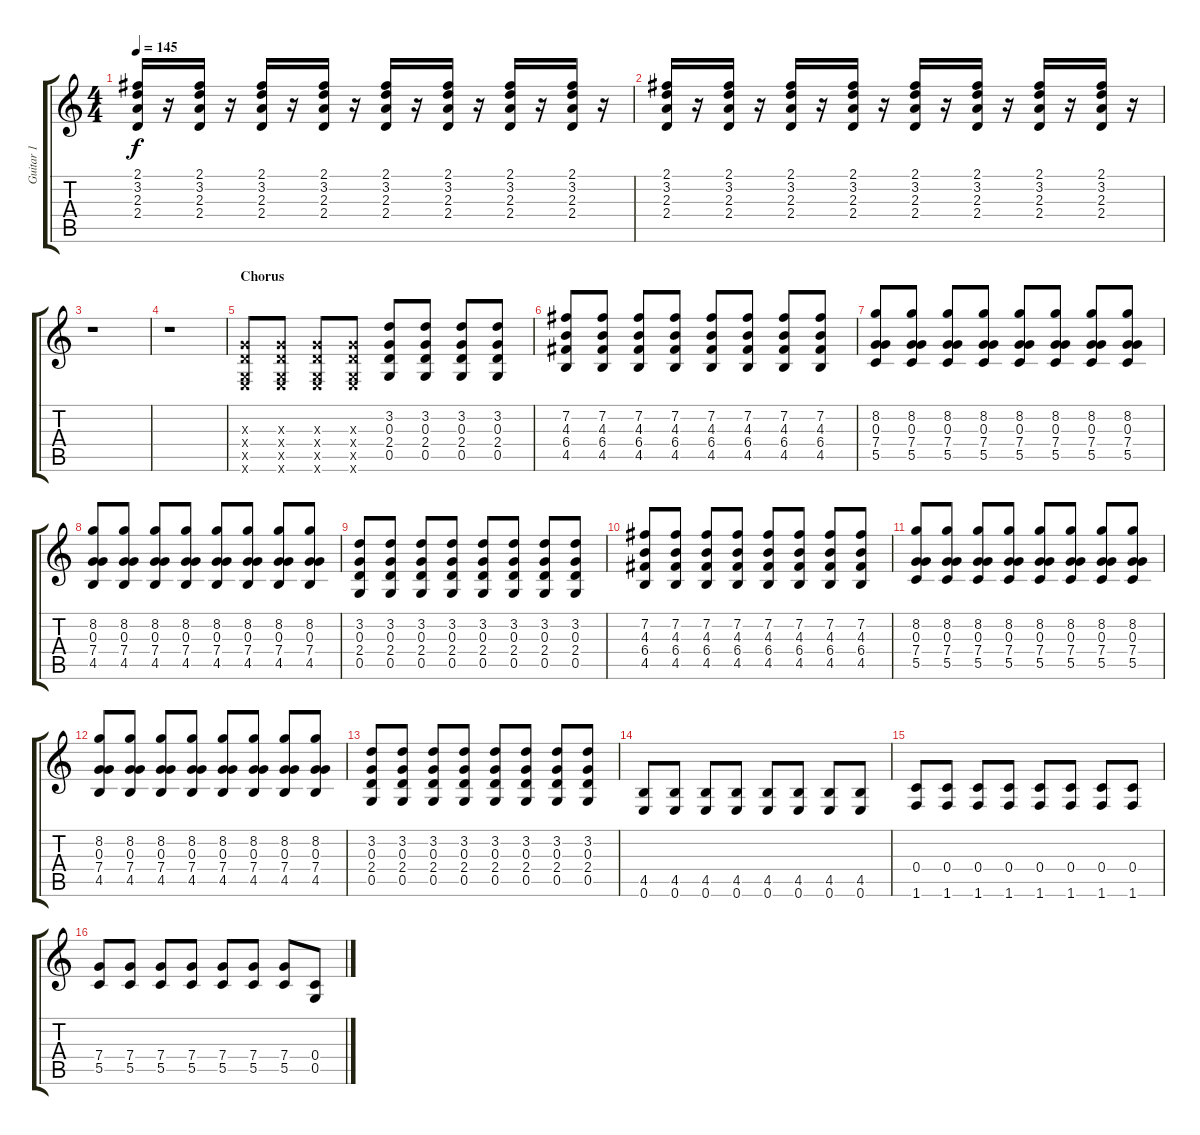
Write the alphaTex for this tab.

\track ("Guitar 1" "Guitar 1") {instrument distortionguitar}
\staff {score tabs}
\tuning (E4 B3 G3 C3 G2 E2) {hide}
\ts (4 4)
\tempo 145
\clef g2
\ks c
(2.1 3.2 2.3 2.4).16{dy f} r.16 (2.1 3.2 2.3 2.4).16 r.16 (2.1 3.2 2.3 2.4).16 r.16 (2.1 3.2 2.3 2.4).16 r.16 (2.1 3.2 2.3 2.4).16 r.16 (2.1 3.2 2.3 2.4).16 r.16 (2.1 3.2 2.3 2.4).16 r.16 (2.1 3.2 2.3 2.4).16 r.16 |
(2.1 3.2 2.3 2.4).16 r.16 (2.1 3.2 2.3 2.4).16 r.16 (2.1 3.2 2.3 2.4).16 r.16 (2.1 3.2 2.3 2.4).16 r.16 (2.1 3.2 2.3 2.4).16 r.16 (2.1 3.2 2.3 2.4).16 r.16 (2.1 3.2 2.3 2.4).16 r.16 (2.1 3.2 2.3 2.4).16 r.16 |
r.1 |
r.1 |
\section ("" "Chorus")
(0.3{x} 2.4{x} 0.5{x} 0.6{x}).8{balance 8} (0.3{x} 2.4{x} 0.5{x} 0.6{x}).8 (0.3{x} 2.4{x} 0.5{x} 0.6{x}).8 (0.3{x} 2.4{x} 0.5{x} 0.6{x}).8 (3.2 0.3 2.4 0.5).8 (3.2 0.3 2.4 0.5).8 (3.2 0.3 2.4 0.5).8 (3.2 0.3 2.4 0.5).8 |
(7.2 4.3 6.4 4.5).8 (7.2 4.3 6.4 4.5).8 (7.2 4.3 6.4 4.5).8 (7.2 4.3 6.4 4.5).8 (7.2 4.3 6.4 4.5).8 (7.2 4.3 6.4 4.5).8 (7.2 4.3 6.4 4.5).8 (7.2 4.3 6.4 4.5).8 |
(8.2 0.3 7.4 5.5).8 (8.2 0.3 7.4 5.5).8 (8.2 0.3 7.4 5.5).8 (8.2 0.3 7.4 5.5).8 (8.2 0.3 7.4 5.5).8 (8.2 0.3 7.4 5.5).8 (8.2 0.3 7.4 5.5).8 (8.2 0.3 7.4 5.5).8 |
(8.2 0.3 7.4 4.5).8 (8.2 0.3 7.4 4.5).8 (8.2 0.3 7.4 4.5).8 (8.2 0.3 7.4 4.5).8 (8.2 0.3 7.4 4.5).8 (8.2 0.3 7.4 4.5).8 (8.2 0.3 7.4 4.5).8 (8.2 0.3 7.4 4.5).8 |
(3.2 0.3 2.4 0.5).8 (3.2 0.3 2.4 0.5).8 (3.2 0.3 2.4 0.5).8 (3.2 0.3 2.4 0.5).8 (3.2 0.3 2.4 0.5).8 (3.2 0.3 2.4 0.5).8 (3.2 0.3 2.4 0.5).8 (3.2 0.3 2.4 0.5).8 |
(7.2 4.3 6.4 4.5).8 (7.2 4.3 6.4 4.5).8 (7.2 4.3 6.4 4.5).8 (7.2 4.3 6.4 4.5).8 (7.2 4.3 6.4 4.5).8 (7.2 4.3 6.4 4.5).8 (7.2 4.3 6.4 4.5).8 (7.2 4.3 6.4 4.5).8 |
(8.2 0.3 7.4 5.5).8 (8.2 0.3 7.4 5.5).8 (8.2 0.3 7.4 5.5).8 (8.2 0.3 7.4 5.5).8 (8.2 0.3 7.4 5.5).8 (8.2 0.3 7.4 5.5).8 (8.2 0.3 7.4 5.5).8 (8.2 0.3 7.4 5.5).8 |
(8.2 0.3 7.4 4.5).8 (8.2 0.3 7.4 4.5).8 (8.2 0.3 7.4 4.5).8 (8.2 0.3 7.4 4.5).8 (8.2 0.3 7.4 4.5).8 (8.2 0.3 7.4 4.5).8 (8.2 0.3 7.4 4.5).8 (8.2 0.3 7.4 4.5).8 |
(3.2 0.3 2.4 0.5).8 (3.2 0.3 2.4 0.5).8 (3.2 0.3 2.4 0.5).8 (3.2 0.3 2.4 0.5).8 (3.2 0.3 2.4 0.5).8 (3.2 0.3 2.4 0.5).8 (3.2 0.3 2.4 0.5).8 (3.2 0.3 2.4 0.5).8 |
(4.5 0.6).8 (4.5 0.6).8 (4.5 0.6).8 (4.5 0.6).8 (4.5 0.6).8 (4.5 0.6).8 (4.5 0.6).8 (4.5 0.6).8 |
(0.4 1.6).8 (0.4 1.6).8 (0.4 1.6).8 (0.4 1.6).8 (0.4 1.6).8 (0.4 1.6).8 (0.4 1.6).8 (0.4 1.6).8 |
(7.4 5.5).8 (7.4 5.5).8 (7.4 5.5).8 (7.4 5.5).8 (7.4 5.5).8 (7.4 5.5).8 (7.4 5.5).8 (0.4 0.5).8
